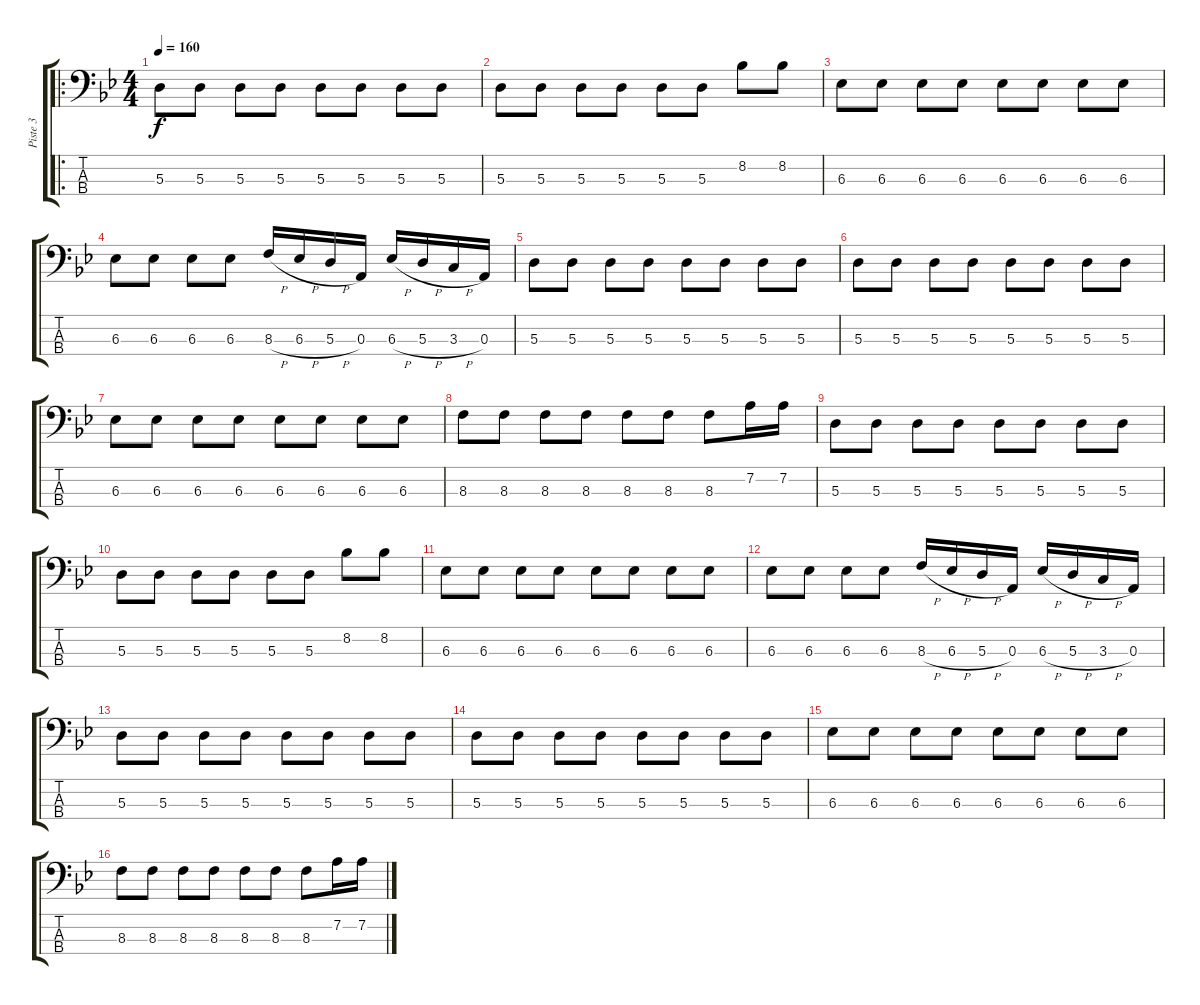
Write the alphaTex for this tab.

\track ("Piste 3" "Piste 3") {instrument electricbassfinger}
\staff {score tabs}
\tuning (G2 D2 A1 D1) {hide}
\ro
\ts (4 4)
\tempo 160
\clef f4
\ks bb
5.3.8{dy f} 5.3.8 5.3.8 5.3.8 5.3.8 5.3.8 5.3.8 5.3.8 |
5.3.8 5.3.8 5.3.8 5.3.8 5.3.8 5.3.8 8.2.8 8.2.8 |
6.3.8 6.3.8 6.3.8 6.3.8 6.3.8 6.3.8 6.3.8 6.3.8 |
6.3.8 6.3.8 6.3.8 6.3.8 8.3{h}.16 6.3{h}.16 5.3{h}.16 0.3.16 6.3{h}.16 5.3{h}.16 3.3{h}.16 0.3.16 |
5.3.8 5.3.8 5.3.8 5.3.8 5.3.8 5.3.8 5.3.8 5.3.8 |
5.3.8 5.3.8 5.3.8 5.3.8 5.3.8 5.3.8 5.3.8 5.3.8 |
6.3.8 6.3.8 6.3.8 6.3.8 6.3.8 6.3.8 6.3.8 6.3.8 |
8.3.8 8.3.8 8.3.8 8.3.8 8.3.8 8.3.8 8.3.8 7.2.16 7.2.16 |
5.3.8 5.3.8 5.3.8 5.3.8 5.3.8 5.3.8 5.3.8 5.3.8 |
5.3.8 5.3.8 5.3.8 5.3.8 5.3.8 5.3.8 8.2.8 8.2.8 |
6.3.8 6.3.8 6.3.8 6.3.8 6.3.8 6.3.8 6.3.8 6.3.8 |
6.3.8 6.3.8 6.3.8 6.3.8 8.3{h}.16 6.3{h}.16 5.3{h}.16 0.3.16 6.3{h}.16 5.3{h}.16 3.3{h}.16 0.3.16 |
5.3.8 5.3.8 5.3.8 5.3.8 5.3.8 5.3.8 5.3.8 5.3.8 |
5.3.8 5.3.8 5.3.8 5.3.8 5.3.8 5.3.8 5.3.8 5.3.8 |
6.3.8 6.3.8 6.3.8 6.3.8 6.3.8 6.3.8 6.3.8 6.3.8 |
8.3.8 8.3.8 8.3.8 8.3.8 8.3.8 8.3.8 8.3.8 7.2.16 7.2.16
